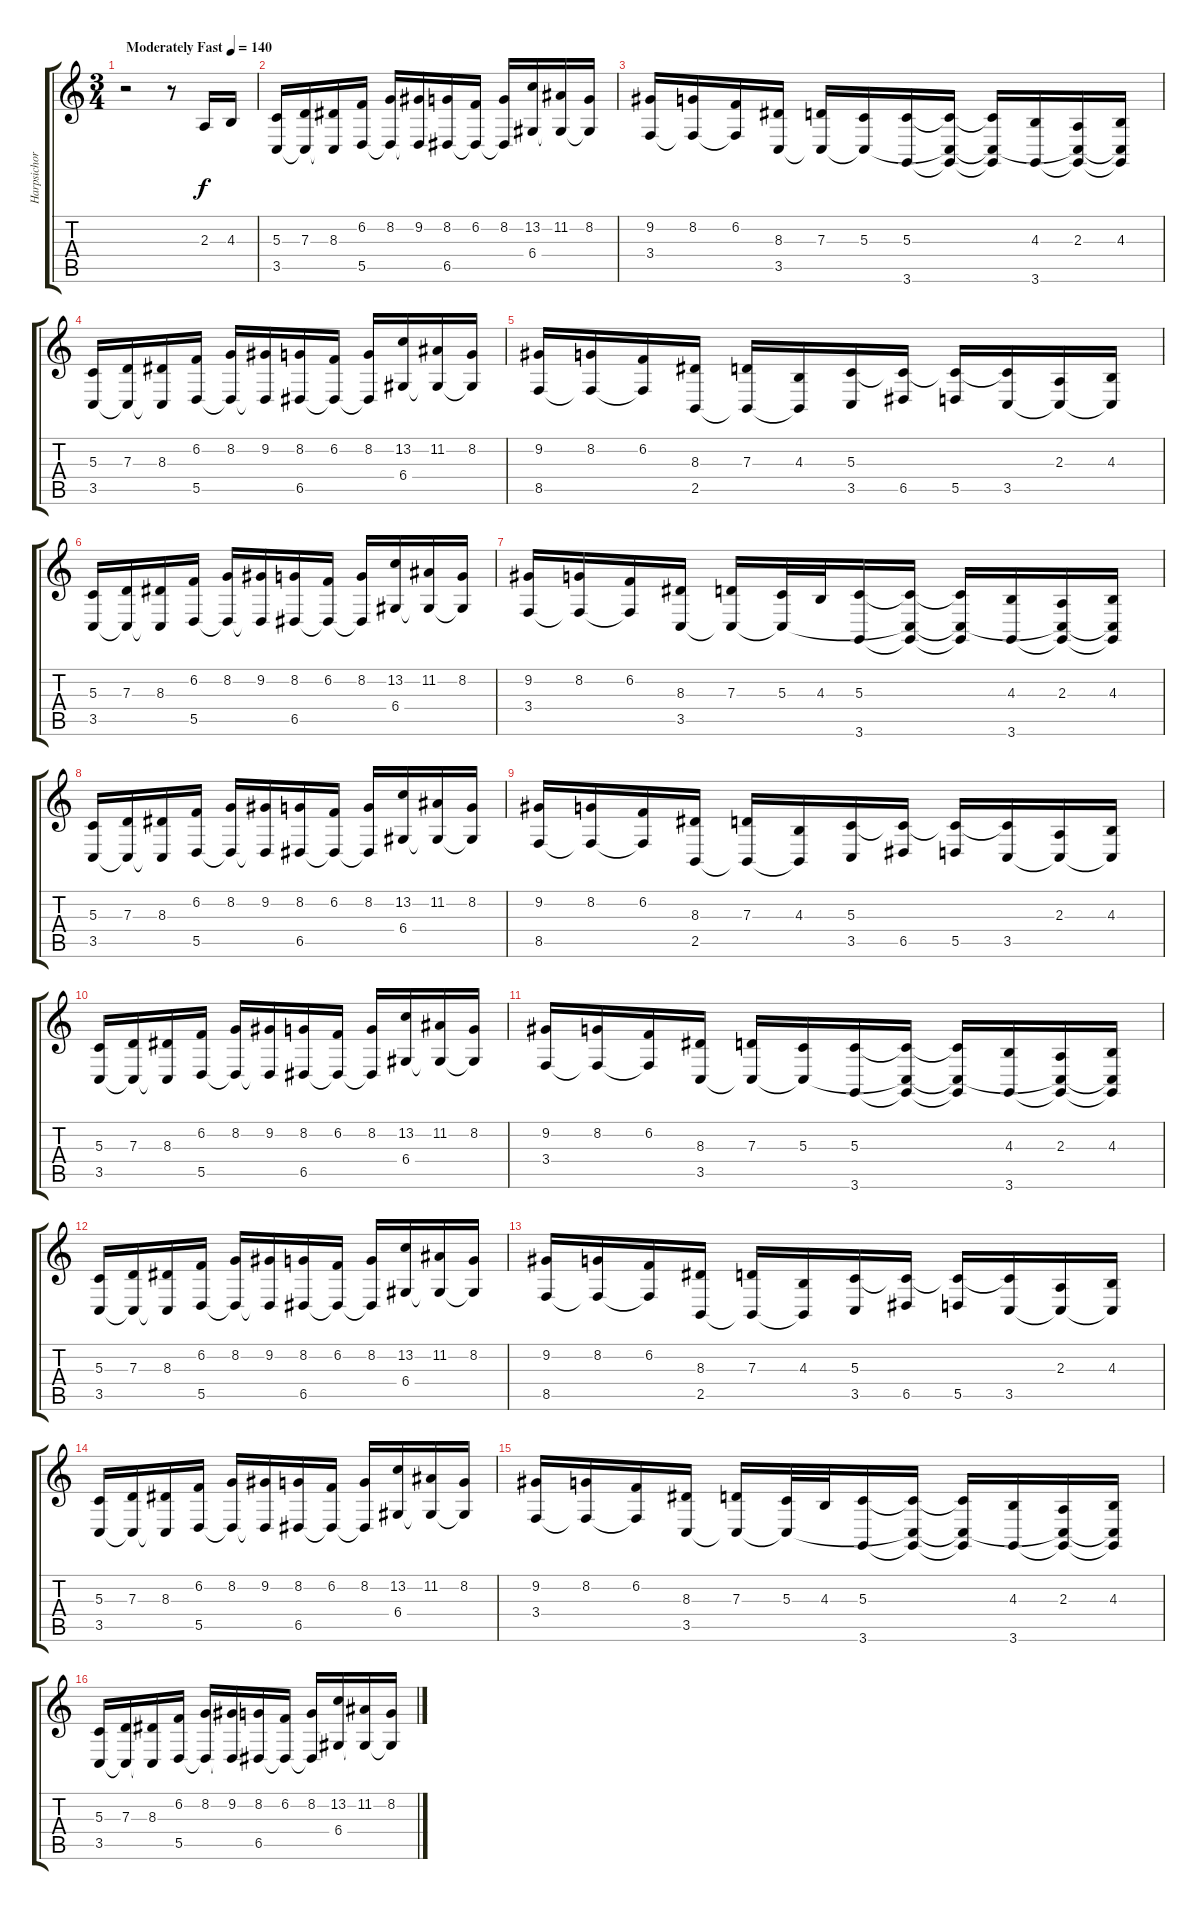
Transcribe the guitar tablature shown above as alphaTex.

\track ("Harpsichord" "Harpsichor") {instrument harpsichord}
\staff {score tabs}
\tuning (E4 B3 G3 D3 A2 E2) {hide}
\ts (3 4)
\tempo (140 "Moderately Fast")
\clef g2
\ks c
r.2{dy f instrument harpsichord} r.8 2.3.16 4.3.16 |
(5.3 3.5).16 (7.3 3.5{t}).16 (8.3 3.5{t}).16 (6.2 5.5).16 (8.2 5.5{t}).16 (9.2 5.5{t}).16 (8.2 6.5).16 (6.2 6.5{t}).16 (8.2 6.5{t}).16 (13.2 6.4).16 (11.2 6.4{t}).16 (8.2 6.4{t}).16 |
(9.2 3.4).16 (8.2 3.4{t}).16 (6.2 3.4{t}).16 (8.3 3.5).16 (7.3 3.5{t}).16 (5.3 3.5{t}).16 (5.3 3.6).16 (5.3{t} 3.5{t} 3.6{t}).16 (5.3{t} 3.5{t} 3.6{t}).16 (4.3 3.6).16 (2.3 3.5{t} 3.6{t}).16 (4.3 3.5{t} 3.6{t}).16 |
(5.3 3.5).16 (7.3 3.5{t}).16 (8.3 3.5{t}).16 (6.2 5.5).16 (8.2 5.5{t}).16 (9.2 5.5{t}).16 (8.2 6.5).16 (6.2 6.5{t}).16 (8.2 6.5{t}).16 (13.2 6.4).16 (11.2 6.4{t}).16 (8.2 6.4{t}).16 |
(9.2 8.5).16 (8.2 8.5{t}).16 (6.2 8.5{t}).16 (8.3 2.5).16 (7.3 2.5{t}).16 (4.3 2.5{t}).16 (5.3 3.5).16 (5.3{t} 6.5).16 (5.3{t} 5.5).16 (5.3{t} 3.5).16 (2.3 3.5{t}).16 (4.3 3.5{t}).16 |
(5.3 3.5).16 (7.3 3.5{t}).16 (8.3 3.5{t}).16 (6.2 5.5).16 (8.2 5.5{t}).16 (9.2 5.5{t}).16 (8.2 6.5).16 (6.2 6.5{t}).16 (8.2 6.5{t}).16 (13.2 6.4).16 (11.2 6.4{t}).16 (8.2 6.4{t}).16 |
(9.2 3.4).16 (8.2 3.4{t}).16 (6.2 3.4{t}).16 (8.3 3.5).16 (7.3 3.5{t}).16 (5.3 3.5{t}).32 4.3.32 (5.3 3.6).16 (5.3{t} 3.5{t} 3.6{t}).16 (5.3{t} 3.5{t} 3.6{t}).16 (4.3 3.6).16 (2.3 3.5{t} 3.6{t}).16 (4.3 3.5{t} 3.6{t}).16 |
(5.3 3.5).16 (7.3 3.5{t}).16 (8.3 3.5{t}).16 (6.2 5.5).16 (8.2 5.5{t}).16 (9.2 5.5{t}).16 (8.2 6.5).16 (6.2 6.5{t}).16 (8.2 6.5{t}).16 (13.2 6.4).16 (11.2 6.4{t}).16 (8.2 6.4{t}).16 |
(9.2 8.5).16 (8.2 8.5{t}).16 (6.2 8.5{t}).16 (8.3 2.5).16 (7.3 2.5{t}).16 (4.3 2.5{t}).16 (5.3 3.5).16 (5.3{t} 6.5).16 (5.3{t} 5.5).16 (5.3{t} 3.5).16 (2.3 3.5{t}).16 (4.3 3.5{t}).16 |
(5.3 3.5).16 (7.3 3.5{t}).16 (8.3 3.5{t}).16 (6.2 5.5).16 (8.2 5.5{t}).16 (9.2 5.5{t}).16 (8.2 6.5).16 (6.2 6.5{t}).16 (8.2 6.5{t}).16 (13.2 6.4).16 (11.2 6.4{t}).16 (8.2 6.4{t}).16 |
(9.2 3.4).16 (8.2 3.4{t}).16 (6.2 3.4{t}).16 (8.3 3.5).16 (7.3 3.5{t}).16 (5.3 3.5{t}).16 (5.3 3.6).16 (5.3{t} 3.5{t} 3.6{t}).16 (5.3{t} 3.5{t} 3.6{t}).16 (4.3 3.6).16 (2.3 3.5{t} 3.6{t}).16 (4.3 3.5{t} 3.6{t}).16 |
(5.3 3.5).16 (7.3 3.5{t}).16 (8.3 3.5{t}).16 (6.2 5.5).16 (8.2 5.5{t}).16 (9.2 5.5{t}).16 (8.2 6.5).16 (6.2 6.5{t}).16 (8.2 6.5{t}).16 (13.2 6.4).16 (11.2 6.4{t}).16 (8.2 6.4{t}).16 |
(9.2 8.5).16 (8.2 8.5{t}).16 (6.2 8.5{t}).16 (8.3 2.5).16 (7.3 2.5{t}).16 (4.3 2.5{t}).16 (5.3 3.5).16 (5.3{t} 6.5).16 (5.3{t} 5.5).16 (5.3{t} 3.5).16 (2.3 3.5{t}).16 (4.3 3.5{t}).16 |
(5.3 3.5).16 (7.3 3.5{t}).16 (8.3 3.5{t}).16 (6.2 5.5).16 (8.2 5.5{t}).16 (9.2 5.5{t}).16 (8.2 6.5).16 (6.2 6.5{t}).16 (8.2 6.5{t}).16 (13.2 6.4).16 (11.2 6.4{t}).16 (8.2 6.4{t}).16 |
(9.2 3.4).16 (8.2 3.4{t}).16 (6.2 3.4{t}).16 (8.3 3.5).16 (7.3 3.5{t}).16 (5.3 3.5{t}).32 4.3.32 (5.3 3.6).16 (5.3{t} 3.5{t} 3.6{t}).16 (5.3{t} 3.5{t} 3.6{t}).16 (4.3 3.6).16 (2.3 3.5{t} 3.6{t}).16 (4.3 3.5{t} 3.6{t}).16 |
(5.3 3.5).16 (7.3 3.5{t}).16 (8.3 3.5{t}).16 (6.2 5.5).16 (8.2 5.5{t}).16 (9.2 5.5{t}).16 (8.2 6.5).16 (6.2 6.5{t}).16 (8.2 6.5{t}).16 (13.2 6.4).16 (11.2 6.4{t}).16 (8.2 6.4{t}).16
